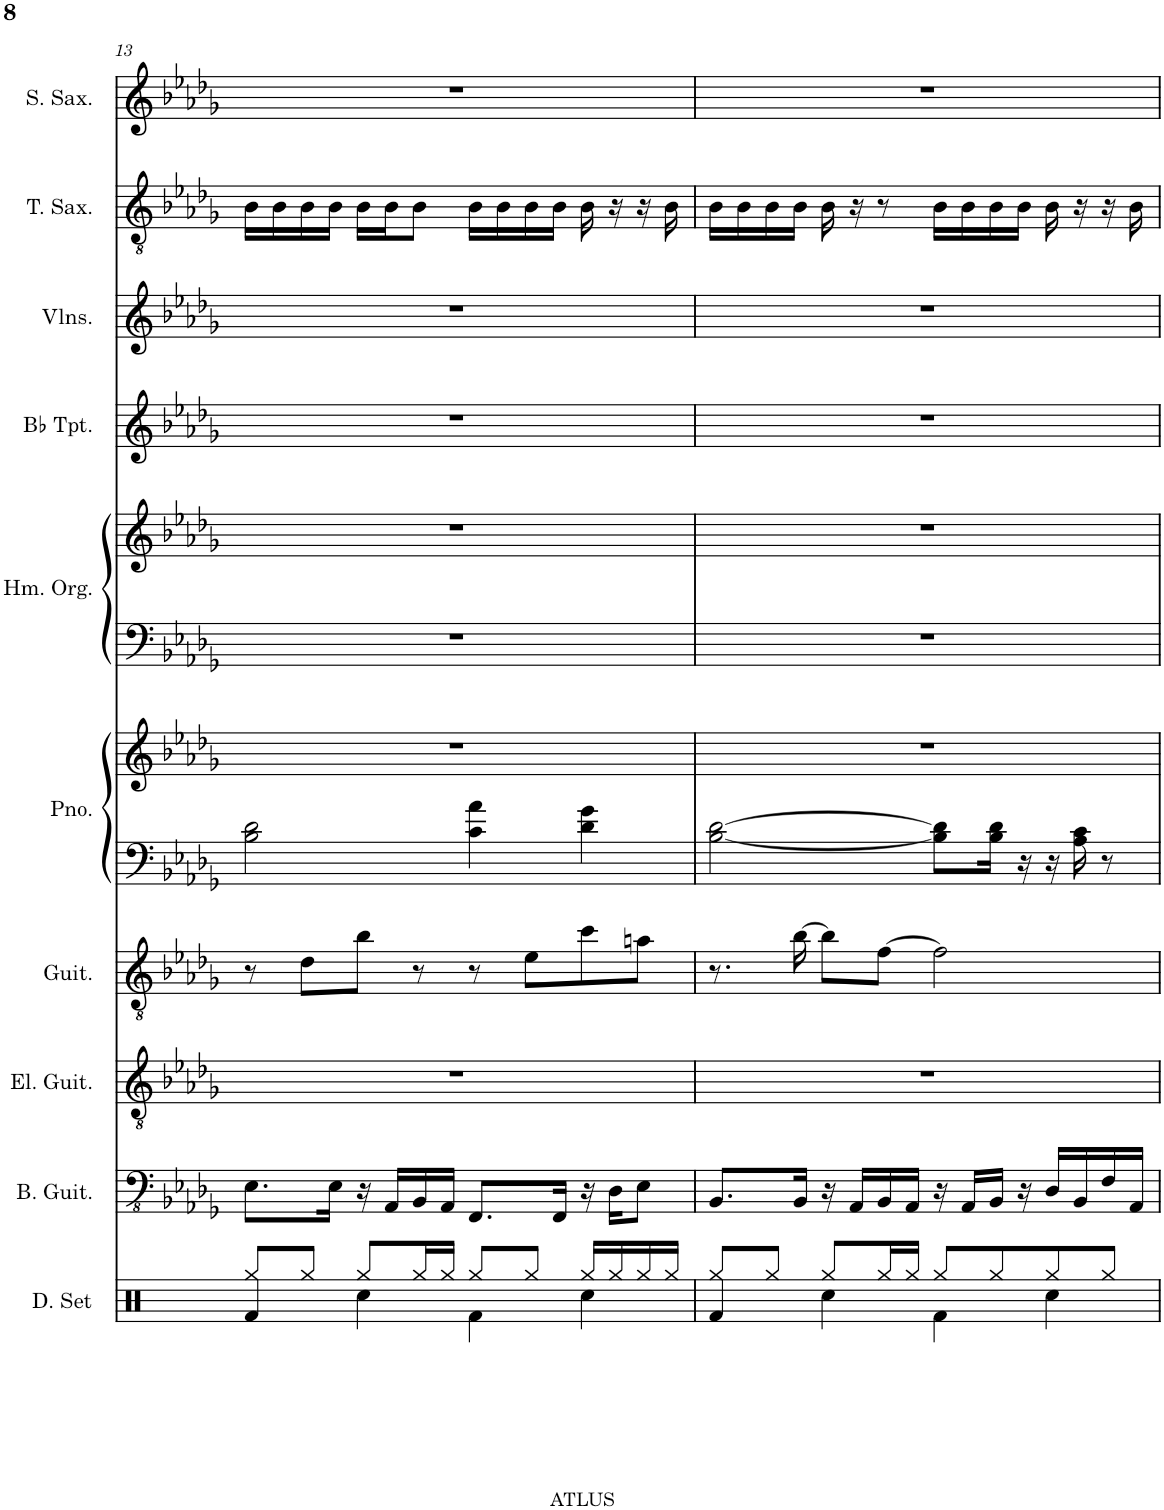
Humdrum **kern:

**kern	**kern	**kern	**kern	**kern	**kern	**kern	**kern	**kern	**kern	**kern	**kern
*part10	*part9	*part8	*part7	*part6	*part6	*part5	*part5	*part4	*part3	*part2	*part1
*staff12	*staff11	*staff10	*staff9	*staff8	*staff7	*staff6	*staff5	*staff4	*staff3	*staff2	*staff1
*I"Drumset	*I"Bass Guitar	*I"Electric Guitar	*I"Acoustic Guitar	*I"Piano	*	*I"Hammond Organ	*	*I"Bb Trumpet	*I"Violins	*I"Tenor Saxophone	*I"Soprano Saxophone
*I'D. Set	*I'B. Guit.	*I'El. Guit.	*I'Guit.	*I'Pno.	*	*I'Hm. Org.	*	*I'Bb Tpt.	*I'Vlns.	*I'T. Sax.	*I'S. Sax.
!!LO:PB:g=z
*clefX	*clefFv4	*clefGv2	*clefGv2	*clefF4	*clefG2	*clefF4	*clefG2	*clefG2	*clefG2	*clefGv2	*clefG2
*	*	*	*	*	*	*	*	*Trd1c2	*	*Trd8c14	*Trd1c2
*k[]	*k[b-e-a-d-g-]	*k[b-e-a-d-g-]	*k[b-e-a-d-g-]	*k[b-e-a-d-g-]	*k[b-e-a-d-g-]	*k[b-e-a-d-g-]	*k[b-e-a-d-g-]	*k[b-e-a-d-g-]	*k[b-e-a-d-g-]	*k[b-e-a-d-g-]	*k[b-e-a-d-g-]
*M4/4	*M4/4	*M4/4	*M4/4	*M4/4	*M4/4	*M4/4	*M4/4	*M4/4	*M4/4	*M4/4	*M4/4
=13	=13	=13	=13	=13	=13	=13	=13	=13	=13	=13	=13
*^	*	*	*	*	*	*	*	*	*	*	*
4Rf/	8Rgg/L	8.EE-\L	1r	8r	2B-\ 2d-\	1r	1r	1r	1r	1r	16B-\LL	1r
.	.	.	.	.	.	.	.	.	.	.	16B-\	.
.	8Rgg/J	.	.	8d-\L	.	.	.	.	.	.	16B-\	.
.	.	16EE-\Jk	.	.	.	.	.	.	.	.	16B-\JJ	.
8Rgg/L	4Rcc\	16r	.	8b-\J	.	.	.	.	.	.	16B-\LL	.
.	.	16AAA-/LL	.	.	.	.	.	.	.	.	16B-\J	.
16Rgg/L	.	16BBB-/	.	8r	.	.	.	.	.	.	8B-\J	.
16Rgg/JJ	.	16AAA-/JJ	.	.	.	.	.	.	.	.	.	.
8Rgg/L	4Rf\	8.FFF/L	.	8r	4c\ 4a-\	.	.	.	.	.	16B-\LL	.
.	.	.	.	.	.	.	.	.	.	.	16B-\	.
8Rgg/J	.	.	.	8e-\L	.	.	.	.	.	.	16B-\	.
.	.	16FFF/Jk	.	.	.	.	.	.	.	.	16B-\JJ	.
16Rgg/LL	4Rcc\	16r	.	8cc\	4d-\ 4g-\	.	.	.	.	.	16B-\	.
16Rgg/	.	16DD-\KL	.	.	.	.	.	.	.	.	16r	.
16Rgg/	.	8EE-\J	.	8an\J	.	.	.	.	.	.	16r	.
16Rgg/JJ	.	.	.	.	.	.	.	.	.	.	16B-\	.
=14	=14	=14	=14	=14	=14	=14	=14	=14	=14	=14	=14	=14
4Rf/	8Rgg/L	8.BBB-/L	1r	8.r	[2B-\ [2d-\	1r	1r	1r	1r	1r	16B-\LL	1r
.	.	.	.	.	.	.	.	.	.	.	16B-\	.
.	8Rgg/J	.	.	.	.	.	.	.	.	.	16B-\	.
.	.	16BBB-/Jk	.	[16b-\	.	.	.	.	.	.	16B-\JJ	.
8Rgg/L	4Rcc\	16r	.	8b-\L]	.	.	.	.	.	.	16B-\	.
.	.	16AAA-/LL	.	.	.	.	.	.	.	.	16r	.
16Rgg/L	.	16BBB-/	.	[8f\J	.	.	.	.	.	.	8r	.
16Rgg/JJ	.	16AAA-/JJ	.	.	.	.	.	.	.	.	.	.
8Rgg/L	4Rf\	16r	.	2f\]	8B-\] 8d-\]L	.	.	.	.	.	16B-\LL	.
.	.	16AAA-/LL	.	.	.	.	.	.	.	.	16B-\	.
8Rgg/	.	16BBB-/JJ	.	.	16B-\ 16d-\Jk	.	.	.	.	.	16B-\	.
.	.	16r	.	.	16r	.	.	.	.	.	16B-\JJ	.
8Rgg/	4Rcc\	16DD-/LL	.	.	16r	.	.	.	.	.	16B-\	.
.	.	16BBB-/	.	.	16A-\ 16c\	.	.	.	.	.	16r	.
8Rgg/J	.	16FF/	.	.	8r	.	.	.	.	.	16r	.
.	.	16AAA-/JJ	.	.	.	.	.	.	.	.	16B-\	.
*v	*v	*	*	*	*	*	*	*	*	*	*	*
=	=	=	=	=	=	=	=	=	=	=	=
*-	*-	*-	*-	*-	*-	*-	*-	*-	*-	*-	*-
